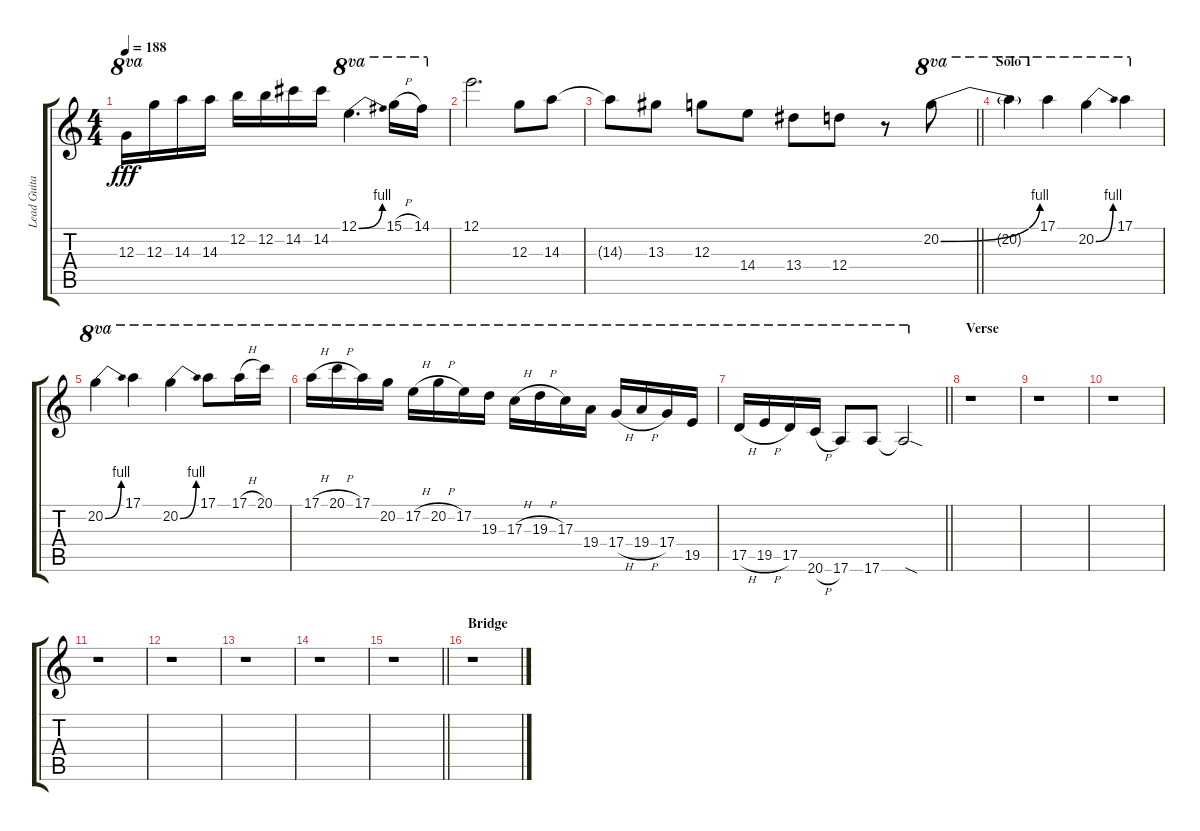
\track ("Lead Guitar - Tracii Guns" "Lead Guita") {instrument distortionguitar}
\staff {score tabs}
\tuning (E4 B3 G3 D3 A2 E2) {hide}
\ts (4 4)
\tempo 188
\clef g2
\ks c
12.3.16{ot 8va dy fff} 12.3.16 14.3.16 14.3.16 12.2.16 12.2.16 14.2.16 14.2.16 12.1{be (bend 0 0 60 4)}.4{d ot 8va} 15.1{h}.16{ot 8va} 14.1.16{ot 8va} |
12.1.2{d} 12.3.8 14.3.8 |
\barLineRight lightlight
14.3{t}.8 13.3.8 12.3.8 14.4.8 13.4.8 12.4.8 r.8 20.2{be (bend 0 0 60 4)}.8{ot 8va} |
\section ("" "Solo 1")
20.2{t}.4{ot 8va} 17.1.4{ot 8va} 20.2{be (bend 0 0 60 4)}.4{ot 8va} 17.1.4{ot 8va} |
20.2{be (bend 0 0 60 4)}.4{ot 8va} 17.1.4{ot 8va} 20.2{be (bend 0 0 60 4)}.4{ot 8va} 17.1.8{ot 8va} 17.1{h}.16{ot 8va} 20.1.16{ot 8va} |
17.1{h}.16{ot 8va} 20.1{h}.16{ot 8va} 17.1.16{ot 8va} 20.2.16{ot 8va} 17.2{h}.16{ot 8va} 20.2{h}.16{ot 8va} 17.2.16{ot 8va} 19.3.16{ot 8va} 17.3{h}.16{ot 8va} 19.3{h}.16{ot 8va} 17.3.16{ot 8va} 19.4.16{ot 8va} 17.4{h}.16{ot 8va} 19.4{h}.16{ot 8va} 17.4.16{ot 8va} 19.5.16{ot 8va} |
\barLineRight lightlight
17.5{h}.16{ot 8va} 19.5{h}.16{ot 8va} 17.5.16{ot 8va} 20.6{h}.16{ot 8va} 17.6.8{ot 8va} 17.6.8{ot 8va} 17.6{sod t}.2{ot 8va} |
\section ("" "Verse")
r.1 |
r.1 |
r.1 |
r.1 |
r.1 |
r.1 |
r.1 |
\barLineRight lightlight
r.1 |
\section ("" "Bridge")
r.1
